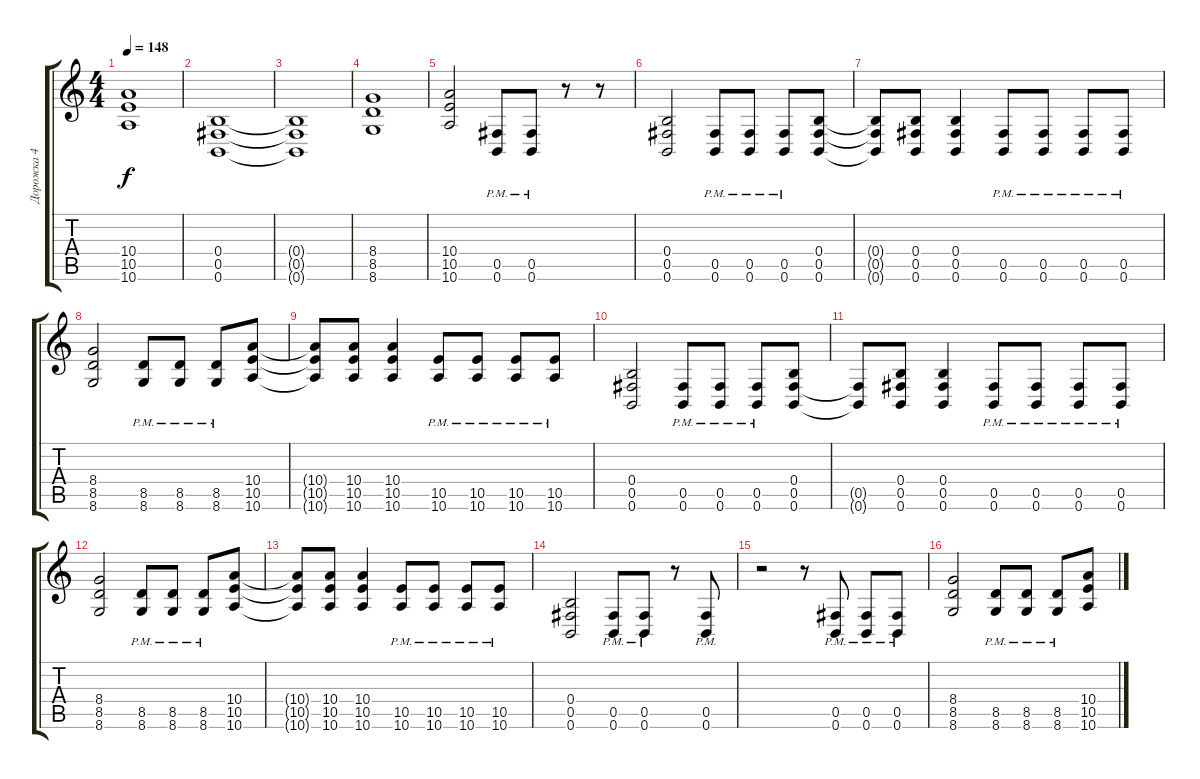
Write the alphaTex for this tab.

\track ("Дорожка 4" "Дорожка 4") {instrument distortionguitar}
\staff {score tabs}
\tuning (Db4 Ab3 E3 B2 Gb2 B1) {hide}
\ts (4 4)
\tempo 148
\clef g2
\ks c
(10.4 10.5 10.6).1{dy f} |
(0.4 0.5 0.6).1 |
(0.4{t} 0.5{t} 0.6{t}).1 |
(8.4 8.5 8.6).1 |
(10.4 10.5 10.6).2 (0.5{pm} 0.6{pm}).8 (0.5{pm} 0.6{pm}).8 r.8 r.8 |
(0.4 0.5 0.6).2 (0.5{pm} 0.6{pm}).8 (0.5{pm} 0.6{pm}).8 (0.5{pm} 0.6{pm}).8 (0.4 0.5 0.6).8 |
(0.4{t} 0.5{t} 0.6{t}).8 (0.4 0.5 0.6).8 (0.4 0.5 0.6).4 (0.5{pm} 0.6{pm}).8 (0.5{pm} 0.6{pm}).8 (0.5{pm} 0.6{pm}).8 (0.5{pm} 0.6{pm}).8 |
(8.4 8.5 8.6).2 (8.5{pm} 8.6{pm}).8 (8.5{pm} 8.6{pm}).8 (8.5{pm} 8.6{pm}).8 (10.4 10.5 10.6).8 |
(10.4{t} 10.5{t} 10.6{t}).8 (10.4 10.5 10.6).8 (10.4 10.5 10.6).4 (10.5{pm} 10.6{pm}).8 (10.5{pm} 10.6{pm}).8 (10.5{pm} 10.6{pm}).8 (10.5{pm} 10.6{pm}).8 |
(0.4 0.5 0.6).2 (0.5{pm} 0.6{pm}).8 (0.5{pm} 0.6{pm}).8 (0.5{pm} 0.6{pm}).8 (0.4 0.5 0.6).8 |
(0.5{t} 0.6{t}).8 (0.4 0.5 0.6).8 (0.4 0.5 0.6).4 (0.5{pm} 0.6{pm}).8 (0.5{pm} 0.6{pm}).8 (0.5{pm} 0.6{pm}).8 (0.5{pm} 0.6{pm}).8 |
(8.4 8.5 8.6).2 (8.5{pm} 8.6{pm}).8 (8.5{pm} 8.6{pm}).8 (8.5{pm} 8.6{pm}).8 (10.4 10.5 10.6).8 |
(10.4{t} 10.5{t} 10.6{t}).8 (10.4 10.5 10.6).8 (10.4 10.5 10.6).4 (10.5{pm} 10.6{pm}).8 (10.5{pm} 10.6{pm}).8 (10.5{pm} 10.6{pm}).8 (10.5{pm} 10.6{pm}).8 |
(0.4 0.5 0.6).2 (0.5{pm} 0.6{pm}).8 (0.5{pm} 0.6{pm}).8 r.8 (0.5{pm} 0.6{pm}).8 |
r.2 r.8 (0.5{pm} 0.6{pm}).8 (0.5{pm} 0.6{pm}).8 (0.5{pm} 0.6{pm}).8 |
(8.4 8.5 8.6).2 (8.5{pm} 8.6{pm}).8 (8.5{pm} 8.6{pm}).8 (8.5{pm} 8.6{pm}).8 (10.4 10.5 10.6).8
